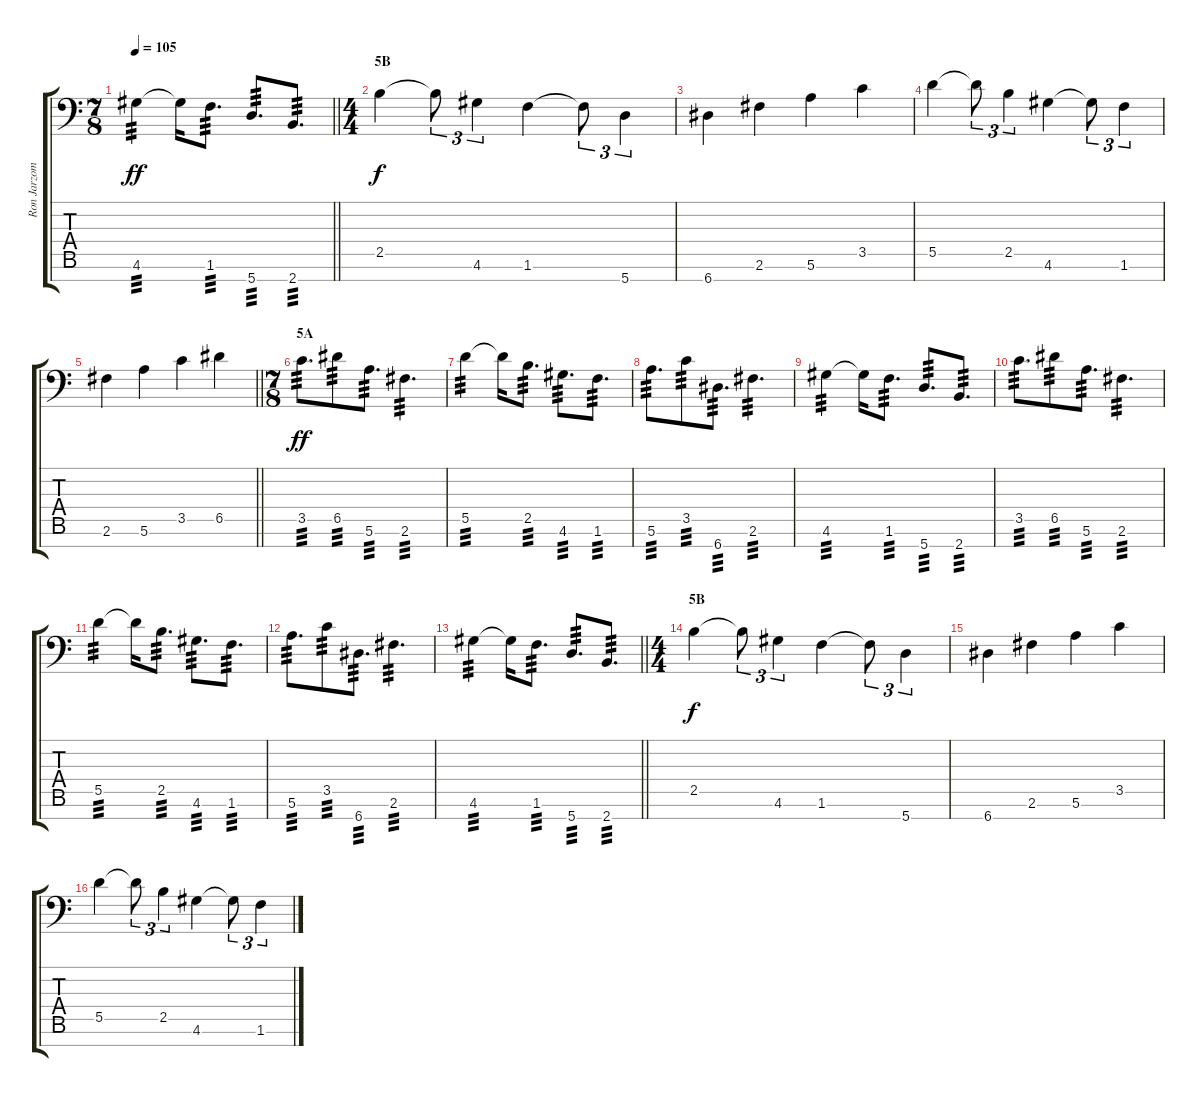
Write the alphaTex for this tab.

\track ("Ron Jarzombek - Rhythm R" "Ron Jarzom") {instrument distortionguitar}
\staff {score tabs}
\tuning (E4 B3 G3 D3 A2 E2 A1) {hide}
\ts (7 8)
\tempo 105
\clef f4
\barLineRight lightlight
\ks c
4.6.4{tp 3 dy ff} 4.6{t}.16 1.6.8{d tp 3} 5.7.8{d tp 3} 2.7.8{d tp 3} |
\ts (4 4)
\section ("" "5B")
2.5.4{dy f volume 13} 2.5{t}.8{tu (3 2)} 4.6.4{tu (3 2)} 1.6.4 1.6{t}.8{tu (3 2)} 5.7.4{tu (3 2)} |
6.7.4 2.6.4 5.6.4 3.5.4 |
5.5.4 5.5{t}.8{tu (3 2)} 2.5.4{tu (3 2)} 4.6.4 4.6{t}.8{tu (3 2)} 1.6.4{tu (3 2)} |
\barLineRight lightlight
2.6.4 5.6.4 3.5.4 6.5.4 |
\ts (7 8)
\section ("" "5A")
3.5.8{d tp 3 dy ff volume 16} 6.5.8{tp 3} 5.6.8{d tp 3} 2.6.4{d tp 3} |
5.5.4{tp 3} 5.5{t}.16 2.5.8{d tp 3} 4.6.8{d tp 3} 1.6.8{d tp 3} |
5.6.8{d tp 3} 3.5.8{tp 3} 6.7.8{d tp 3} 2.6.4{d tp 3} |
4.6.4{tp 3} 4.6{t}.16 1.6.8{d tp 3} 5.7.8{d tp 3} 2.7.8{d tp 3} |
3.5.8{d tp 3} 6.5.8{tp 3} 5.6.8{d tp 3} 2.6.4{d tp 3} |
5.5.4{tp 3} 5.5{t}.16 2.5.8{d tp 3} 4.6.8{d tp 3} 1.6.8{d tp 3} |
5.6.8{d tp 3} 3.5.8{tp 3} 6.7.8{d tp 3} 2.6.4{d tp 3} |
\barLineRight lightlight
4.6.4{tp 3} 4.6{t}.16 1.6.8{d tp 3} 5.7.8{d tp 3} 2.7.8{d tp 3} |
\ts (4 4)
\section ("" "5B")
2.5.4{dy f volume 13} 2.5{t}.8{tu (3 2)} 4.6.4{tu (3 2)} 1.6.4 1.6{t}.8{tu (3 2)} 5.7.4{tu (3 2)} |
6.7.4 2.6.4 5.6.4 3.5.4 |
5.5.4 5.5{t}.8{tu (3 2)} 2.5.4{tu (3 2)} 4.6.4 4.6{t}.8{tu (3 2)} 1.6.4{tu (3 2)}
